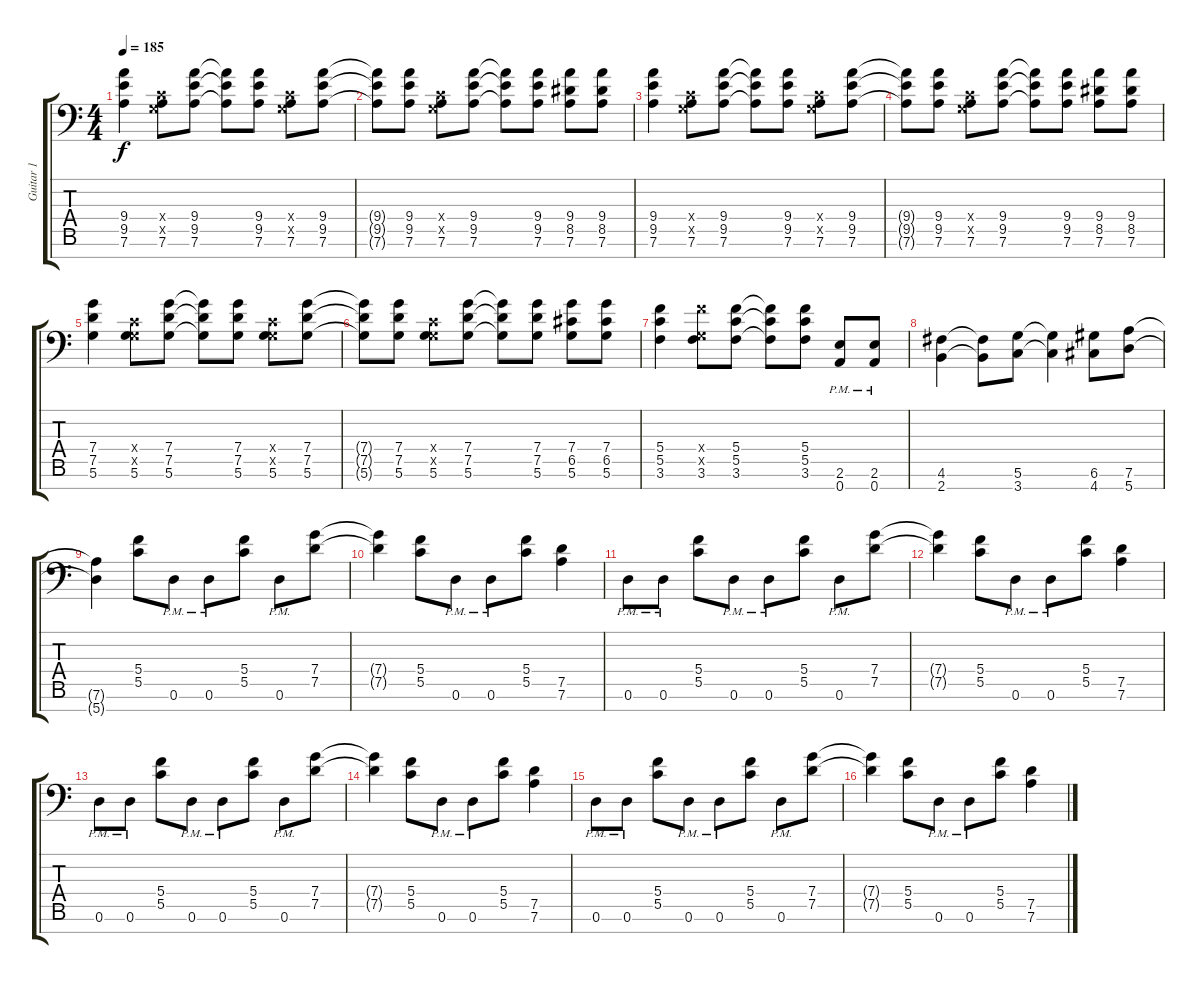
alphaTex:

\track ("Guitar 1" "Guitar 1") {instrument distortionguitar}
\staff {score tabs}
\tuning (D4 A3 F3 C3 G2 D2 A1) {hide}
\ts (4 4)
\tempo 185
\clef f4
\ks c
(9.4 9.5 7.6).4{dy f} (0.4{x} 0.5{x} 7.6).8 (9.4 9.5 7.6).8 (9.4{t} 9.5{t} 7.6{t}).8 (9.4 9.5 7.6).8 (0.4{x} 0.5{x} 7.6).8 (9.4 9.5 7.6).8 |
(9.4{t} 9.5{t} 7.6{t}).8 (9.4 9.5 7.6).8 (0.4{x} 0.5{x} 7.6).8 (9.4 9.5 7.6).8 (9.4{t} 9.5{t} 7.6{t}).8 (9.4 9.5 7.6).8 (9.4 8.5 7.6).8 (9.4 8.5 7.6).8 |
(9.4 9.5 7.6).4 (0.4{x} 0.5{x} 7.6).8 (9.4 9.5 7.6).8 (9.4{t} 9.5{t} 7.6{t}).8 (9.4 9.5 7.6).8 (0.4{x} 0.5{x} 7.6).8 (9.4 9.5 7.6).8 |
(9.4{t} 9.5{t} 7.6{t}).8 (9.4 9.5 7.6).8 (0.4{x} 0.5{x} 7.6).8 (9.4 9.5 7.6).8 (9.4{t} 9.5{t} 7.6{t}).8 (9.4 9.5 7.6).8 (9.4 8.5 7.6).8 (9.4 8.5 7.6).8 |
(7.4 7.5 5.6).4 (0.4{x} 0.5{x} 5.6).8 (7.4 7.5 5.6).8 (7.4{t} 7.5{t} 5.6{t}).8 (7.4 7.5 5.6).8 (0.4{x} 0.5{x} 5.6).8 (7.4 7.5 5.6).8 |
(7.4{t} 7.5{t} 5.6{t}).8 (7.4 7.5 5.6).8 (0.4{x} 0.5{x} 5.6).8 (7.4 7.5 5.6).8 (7.4{t} 7.5{t} 5.6{t}).8 (7.4 7.5 5.6).8 (7.4 6.5 5.6).8 (7.4 6.5 5.6).8 |
(5.4 5.5 3.6).4 (5.4{x} 0.5{x} 3.6).8 (5.4 5.5 3.6).8 (5.4{t} 5.5{t} 3.6{t}).8 (5.4 5.5 3.6).8 (2.6{pm} 0.7{pm}).8 (2.6{pm} 0.7{pm}).8 |
(4.6 2.7).4 (4.6{t} 2.7{t}).8 (5.6 3.7).8 (5.6{t} 3.7{t}).4 (6.6 4.7).8 (7.6 5.7).8 |
(7.6{t} 5.7{t}).4 (5.4 5.5).8 0.6{pm}.8 0.6{pm}.8 (5.4 5.5).8 0.6{pm}.8 (7.4 7.5).8 |
(7.4{t} 7.5{t}).4 (5.4 5.5).8 0.6{pm}.8 0.6{pm}.8 (5.4 5.5).8 (7.5 7.6).4 |
0.6{pm}.8 0.6{pm}.8 (5.4 5.5).8 0.6{pm}.8 0.6{pm}.8 (5.4 5.5).8 0.6{pm}.8 (7.4 7.5).8 |
(7.4{t} 7.5{t}).4 (5.4 5.5).8 0.6{pm}.8 0.6{pm}.8 (5.4 5.5).8 (7.5 7.6).4 |
0.6{pm}.8 0.6{pm}.8 (5.4 5.5).8 0.6{pm}.8 0.6{pm}.8 (5.4 5.5).8 0.6{pm}.8 (7.4 7.5).8 |
(7.4{t} 7.5{t}).4 (5.4 5.5).8 0.6{pm}.8 0.6{pm}.8 (5.4 5.5).8 (7.5 7.6).4 |
0.6{pm}.8 0.6{pm}.8 (5.4 5.5).8 0.6{pm}.8 0.6{pm}.8 (5.4 5.5).8 0.6{pm}.8 (7.4 7.5).8 |
(7.4{t} 7.5{t}).4 (5.4 5.5).8 0.6{pm}.8 0.6{pm}.8 (5.4 5.5).8 (7.5 7.6).4
